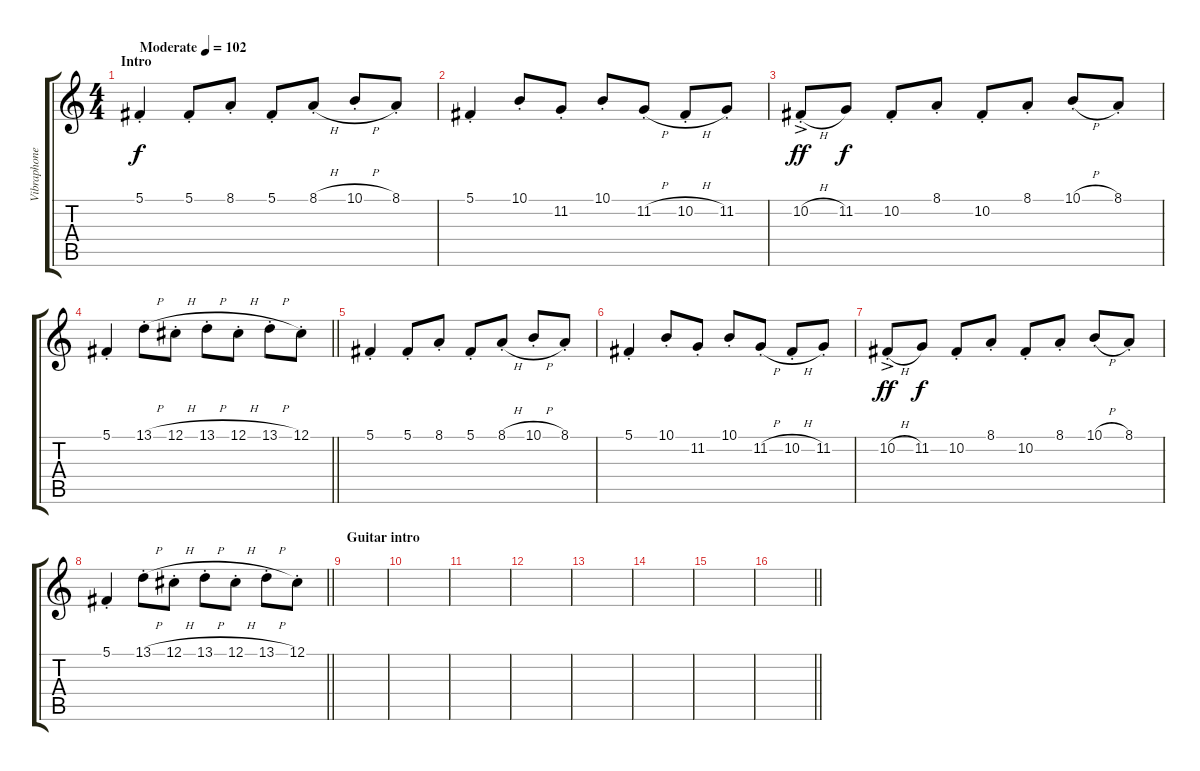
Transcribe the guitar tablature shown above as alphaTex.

\track ("Vibraphone" "Vibraphone") {instrument vibraphone}
\staff {score tabs}
\tuning (Db4 Ab3 E3 B2 Gb2 B1) {hide}
\ts (4 4)
\section ("" "Intro")
\tempo (102 "Moderate")
\clef g2
\ks c
5.1{st}.4{dy f instrument vibraphone} 5.1{st}.8 8.1{st}.8 5.1{st}.8 8.1{h st}.8 10.1{h st}.8 8.1{st}.8 |
5.1{st}.4 10.1{st}.8 11.2{st}.8 10.1{st}.8 11.2{h st}.8 10.2{h st}.8 11.2{st}.8 |
10.2{h ac st}.8{dy ff} 11.2.8{dy f} 10.2{st}.8 8.1{st}.8 10.2{st}.8 8.1{st}.8 10.1{h st}.8 8.1{st}.8 |
\barLineRight lightlight
5.1{st}.4 13.1{h st}.8 12.1{h st}.8 13.1{h st}.8 12.1{h st}.8 13.1{h st}.8 12.1{st}.8 |
5.1{st}.4 5.1{st}.8 8.1{st}.8 5.1{st}.8 8.1{h st}.8 10.1{h st}.8 8.1{st}.8 |
5.1{st}.4 10.1{st}.8 11.2{st}.8 10.1{st}.8 11.2{h st}.8 10.2{h st}.8 11.2{st}.8 |
10.2{h ac st}.8{dy ff} 11.2.8{dy f} 10.2{st}.8 8.1{st}.8 10.2{st}.8 8.1{st}.8 10.1{h st}.8 8.1{st}.8 |
\barLineRight lightlight
5.1{st}.4 13.1{h st}.8 12.1{h st}.8 13.1{h st}.8 12.1{h st}.8 13.1{h st}.8 12.1{st}.8 |
\section ("" "Guitar intro")
|
|
|
|
|
|
|
\barLineRight lightlight
